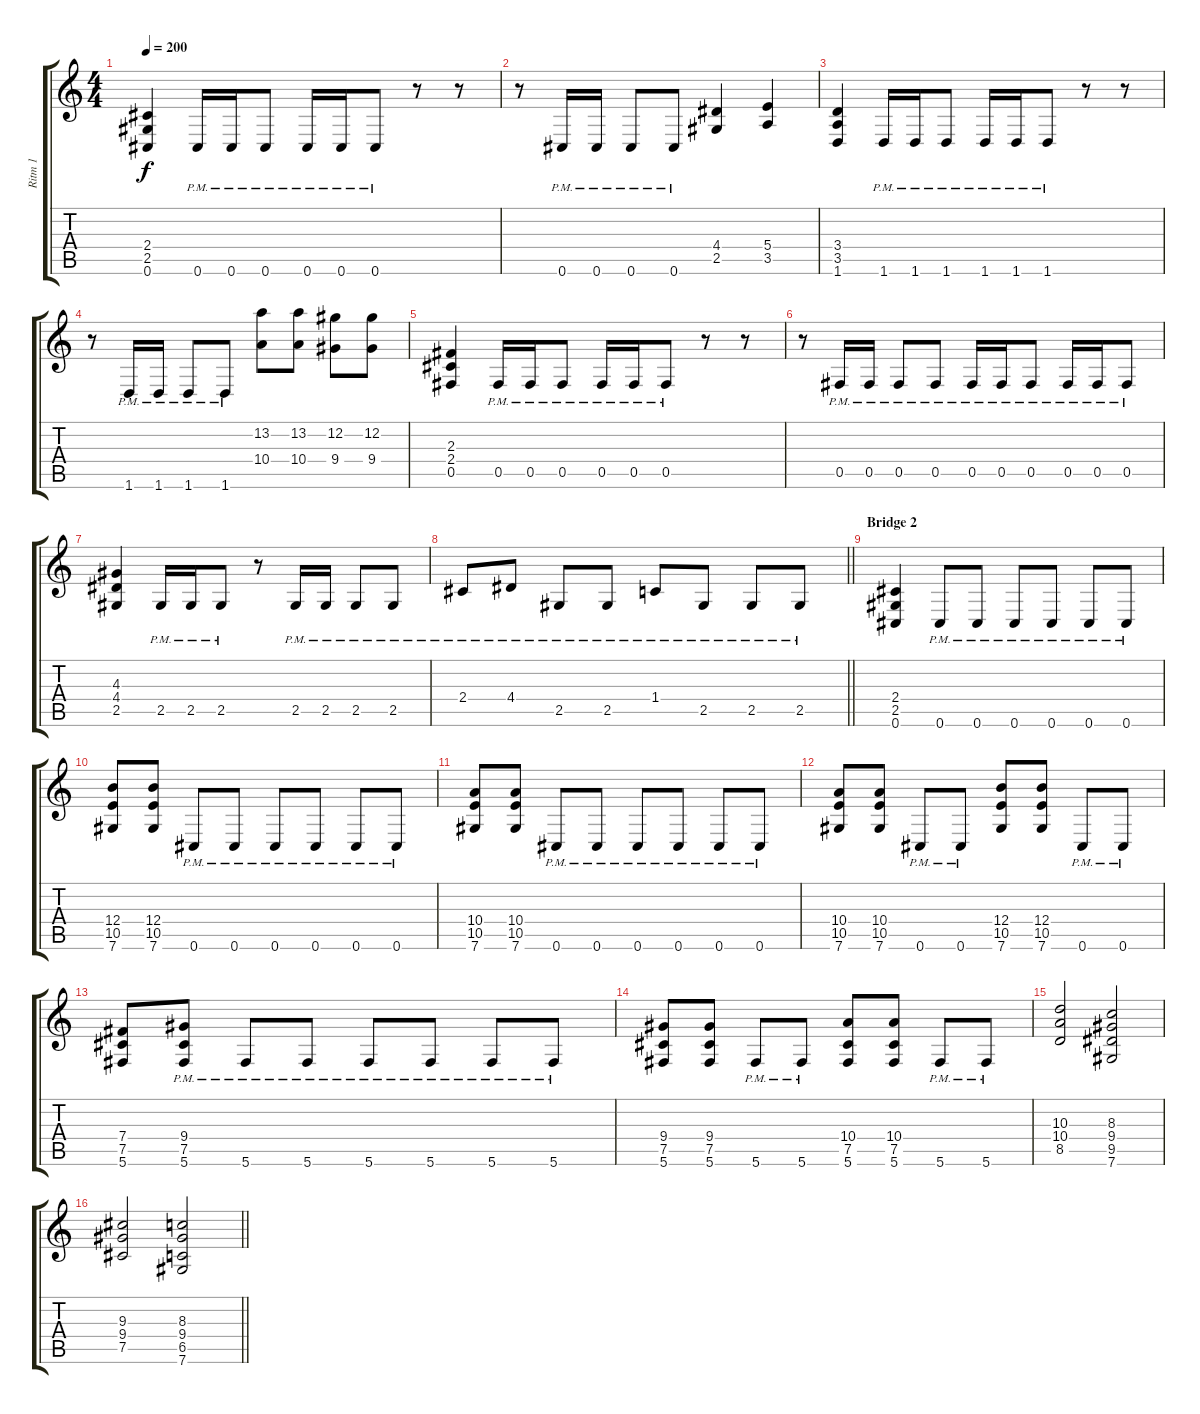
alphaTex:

\track ("Ritm 1" "Ritm 1") {instrument distortionguitar}
\staff {score tabs}
\tuning (Db4 Ab3 E3 B2 Gb2 Db2) {hide}
\ts (4 4)
\tempo 200
\clef g2
\ks c
(2.4 2.5 0.6).4{dy f} 0.6{pm}.16 0.6{pm}.16 0.6{pm}.8 0.6{pm}.16 0.6{pm}.16 0.6{pm}.8 r.8 r.8 |
r.8 0.6{pm}.16 0.6{pm}.16 0.6{pm}.8 0.6{pm}.8 (4.4 2.5).4 (5.4 3.5).4 |
(3.4 3.5 1.6).4 1.6{pm}.16 1.6{pm}.16 1.6{pm}.8 1.6{pm}.16 1.6{pm}.16 1.6{pm}.8 r.8 r.8 |
r.8 1.6{pm}.16 1.6{pm}.16 1.6{pm}.8 1.6{pm}.8 (13.2 10.4).8 (13.2 10.4).8 (12.2 9.4).8 (12.2 9.4).8 |
(2.3 2.4 0.5).4 0.5{pm}.16 0.5{pm}.16 0.5{pm}.8 0.5{pm}.16 0.5{pm}.16 0.5{pm}.8 r.8 r.8 |
r.8 0.5{pm}.16 0.5{pm}.16 0.5{pm}.8 0.5{pm}.8 0.5{pm}.16 0.5{pm}.16 0.5{pm}.8 0.5{pm}.16 0.5{pm}.16 0.5{pm}.8 |
(4.3 4.4 2.5).4 2.5{pm}.16 2.5{pm}.16 2.5{pm}.8 r.8 2.5{pm}.16 2.5{pm}.16 2.5{pm}.8 2.5{pm}.8 |
\barLineRight lightlight
2.4{pm}.8 4.4{pm}.8 2.5{pm}.8 2.5{pm}.8 1.4{pm}.8 2.5{pm}.8 2.5{pm}.8 2.5{pm}.8 |
\section ("" "Bridge 2")
(2.4 2.5 0.6).4 0.6{pm}.8 0.6{pm}.8 0.6{pm}.8 0.6{pm}.8 0.6{pm}.8 0.6{pm}.8 |
(12.4 10.5 7.6).8 (12.4 10.5 7.6).8 0.6{pm}.8 0.6{pm}.8 0.6{pm}.8 0.6{pm}.8 0.6{pm}.8 0.6{pm}.8 |
(10.4 10.5 7.6).8 (10.4 10.5 7.6).8 0.6{pm}.8 0.6{pm}.8 0.6{pm}.8 0.6{pm}.8 0.6{pm}.8 0.6{pm}.8 |
(10.4 10.5 7.6).8 (10.4 10.5 7.6).8 0.6{pm}.8 0.6{pm}.8 (12.4 10.5 7.6).8 (12.4 10.5 7.6).8 0.6{pm}.8 0.6{pm}.8 |
(7.4 7.5 5.6).8 (9.4 7.5 5.6{pm}).8 5.6{pm}.8 5.6{pm}.8 5.6{pm}.8 5.6{pm}.8 5.6{pm}.8 5.6{pm}.8 |
(9.4 7.5 5.6).8 (9.4 7.5 5.6).8 5.6{pm}.8 5.6{pm}.8 (10.4 7.5 5.6).8 (10.4 7.5 5.6).8 5.6{pm}.8 5.6{pm}.8 |
(10.3 10.4 8.5).2 (8.3 9.4 9.5 7.6).2 |
\barLineRight lightlight
(9.3 9.4 7.5).2 (8.3 9.4 6.5 7.6).2
